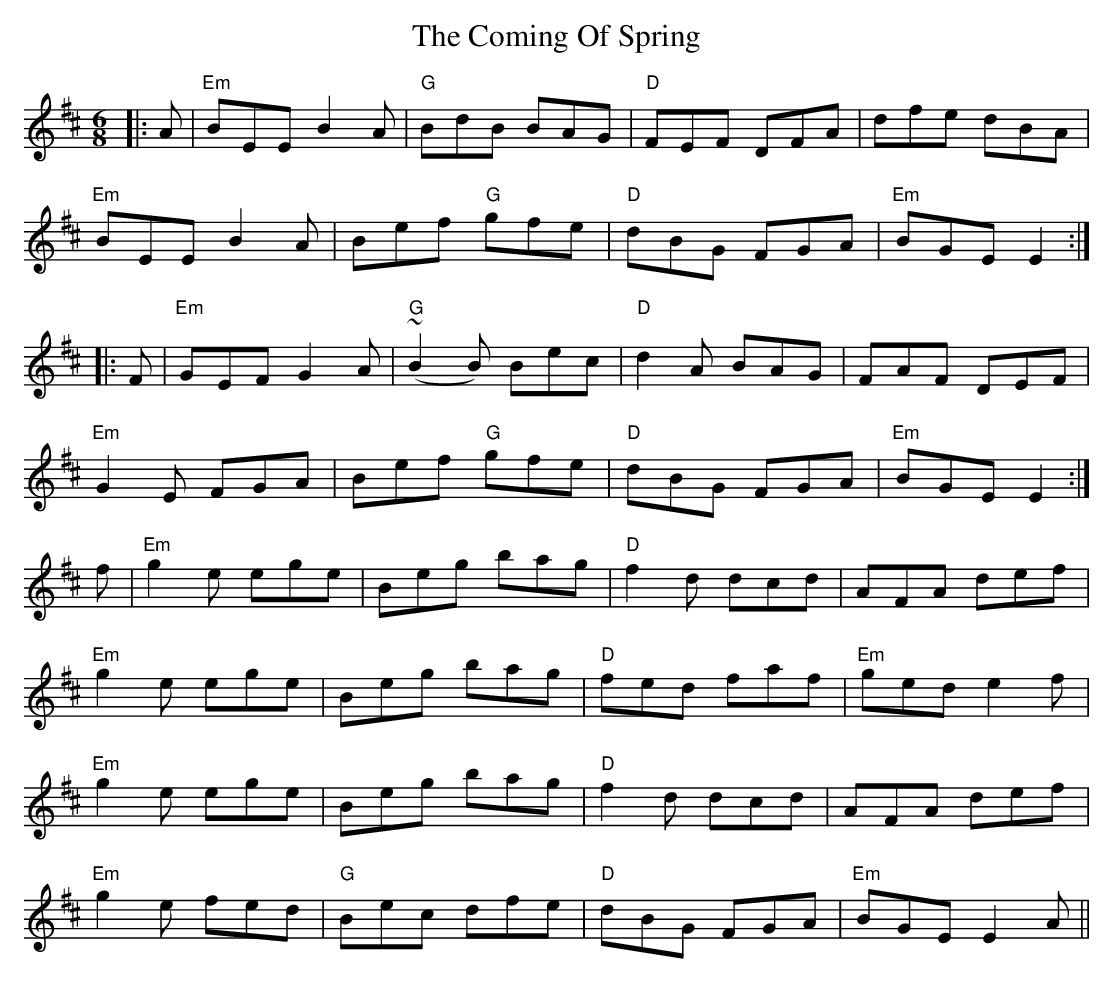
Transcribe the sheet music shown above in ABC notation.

X:1
T: The Coming Of Spring
M: 6/8
L: 1/8
K: Edor
|:A|"Em"BEE B2A|"G"BdB BAG|"D"FEF DFA|dfe dBA|
"Em"BEE B2A|Bef "G"gfe|"D"dBG FGA|"Em"BGE E2:|
|:F|"Em"GEF G2A|"G"~(B2B) Bec|"D"d2A BAG|FAF DEF|
"Em"G2E FGA|Bef "G"gfe|"D"dBG FGA|"Em"BGE E2:|
f|"Em"g2e ege|Beg bag|"D"f2d dcd|AFA def|
"Em"g2e ege|Beg bag|"D"fed faf|"Em"ged e2f|
"Em"g2e ege|Beg bag|"D"f2d dcd|AFA def|
"Em"g2e fed|"G"Bec dfe|"D"dBG FGA|"Em"BGE E2A||
